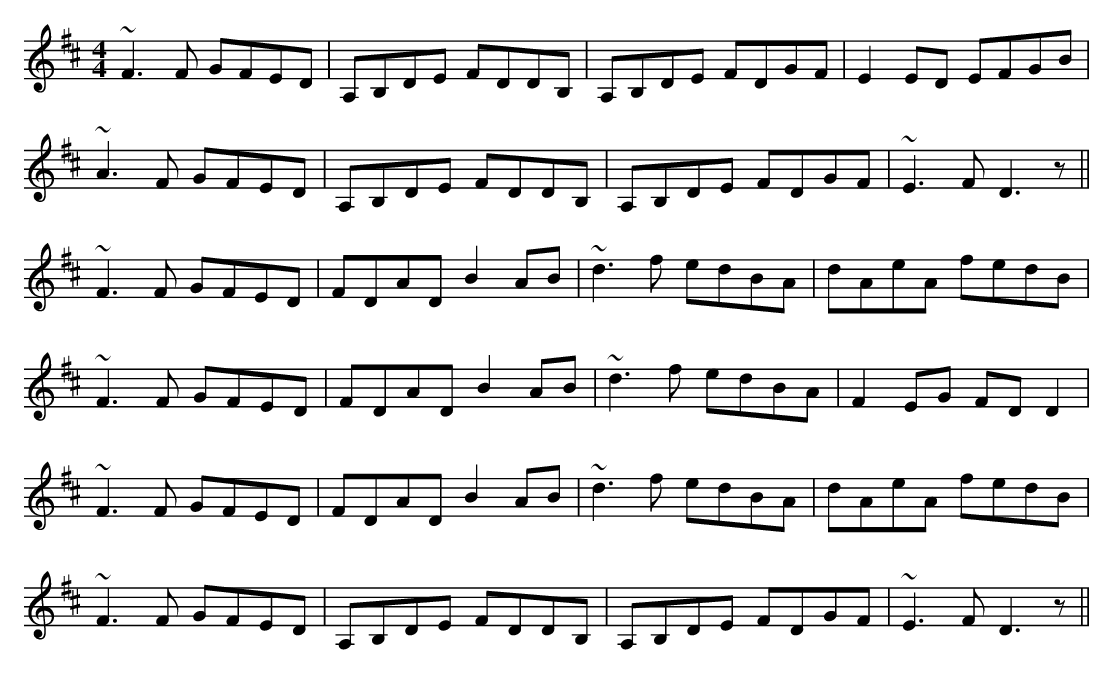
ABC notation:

X:1
M:4/4
K:D
~F3F GFED|A,B,DE FDDB,|A,B,DE FDGF|E2ED EFGB|
~A3F GFED|A,B,DE FDDB,|A,B,DE FDGF|~E3F D3z||
~F3F GFED|FDAD B2AB|~d3f edBA|dAeA fedB|
~F3F GFED|FDAD B2AB|~d3f edBA|F2EG FDD2|
~F3F GFED|FDAD B2AB|~d3f edBA|dAeA fedB|
~F3F GFED|A,B,DE FDDB,|A,B,DE FDGF|~E3F D3z||
